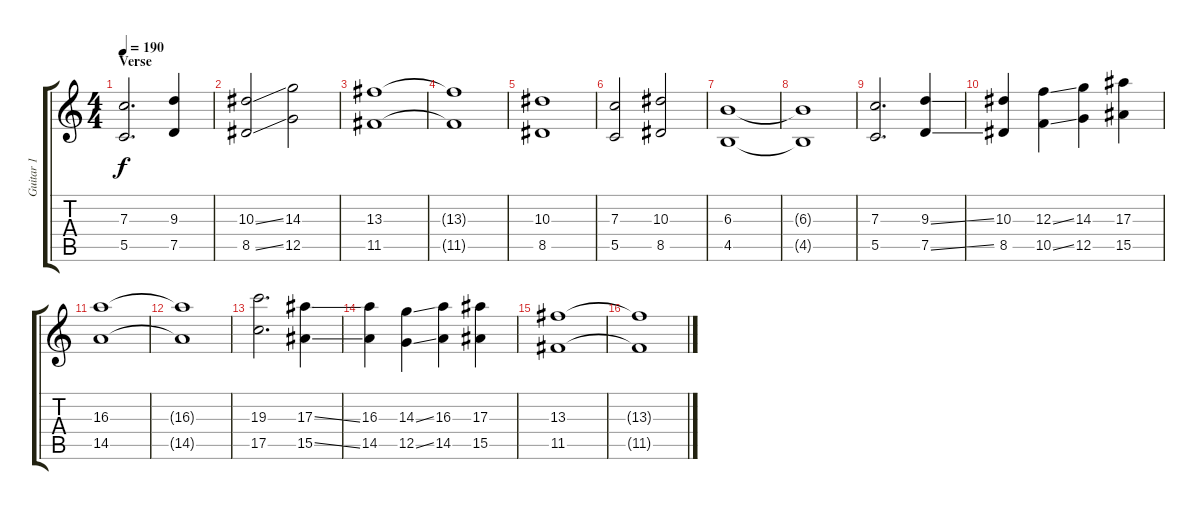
\track ("Guitar 1" "Guitar 1") {instrument distortionguitar}
\staff {score tabs}
\tuning (D4 A3 F3 C3 G2 C2) {hide}
\ts (4 4)
\section ("" "Verse")
\tempo 190
\clef g2
\ks c
(7.3 5.5).2{d dy f volume 8} (9.3 7.5).4 |
(10.3{ss} 8.5{ss}).2 (14.3 12.5).2 |
(13.3 11.5).1 |
(13.3{t} 11.5{t}).1 |
(10.3 8.5).1 |
(7.3 5.5).2 (10.3 8.5).2 |
(6.3 4.5).1 |
(6.3{t} 4.5{t}).1 |
(7.3 5.5).2{d} (9.3{ss} 7.5{ss}).4 |
(10.3 8.5).4 (12.3{ss} 10.5{ss}).4 (14.3 12.5).4 (17.3 15.5).4 |
(16.3 14.5).1 |
(16.3{t} 14.5{t}).1 |
(19.3 17.5).2{d} (17.3{ss} 15.5{ss}).4 |
(16.3 14.5).4 (14.3{ss} 12.5{ss}).4 (16.3 14.5).4 (17.3 15.5).4 |
(13.3 11.5).1 |
(13.3{t} 11.5{t}).1
